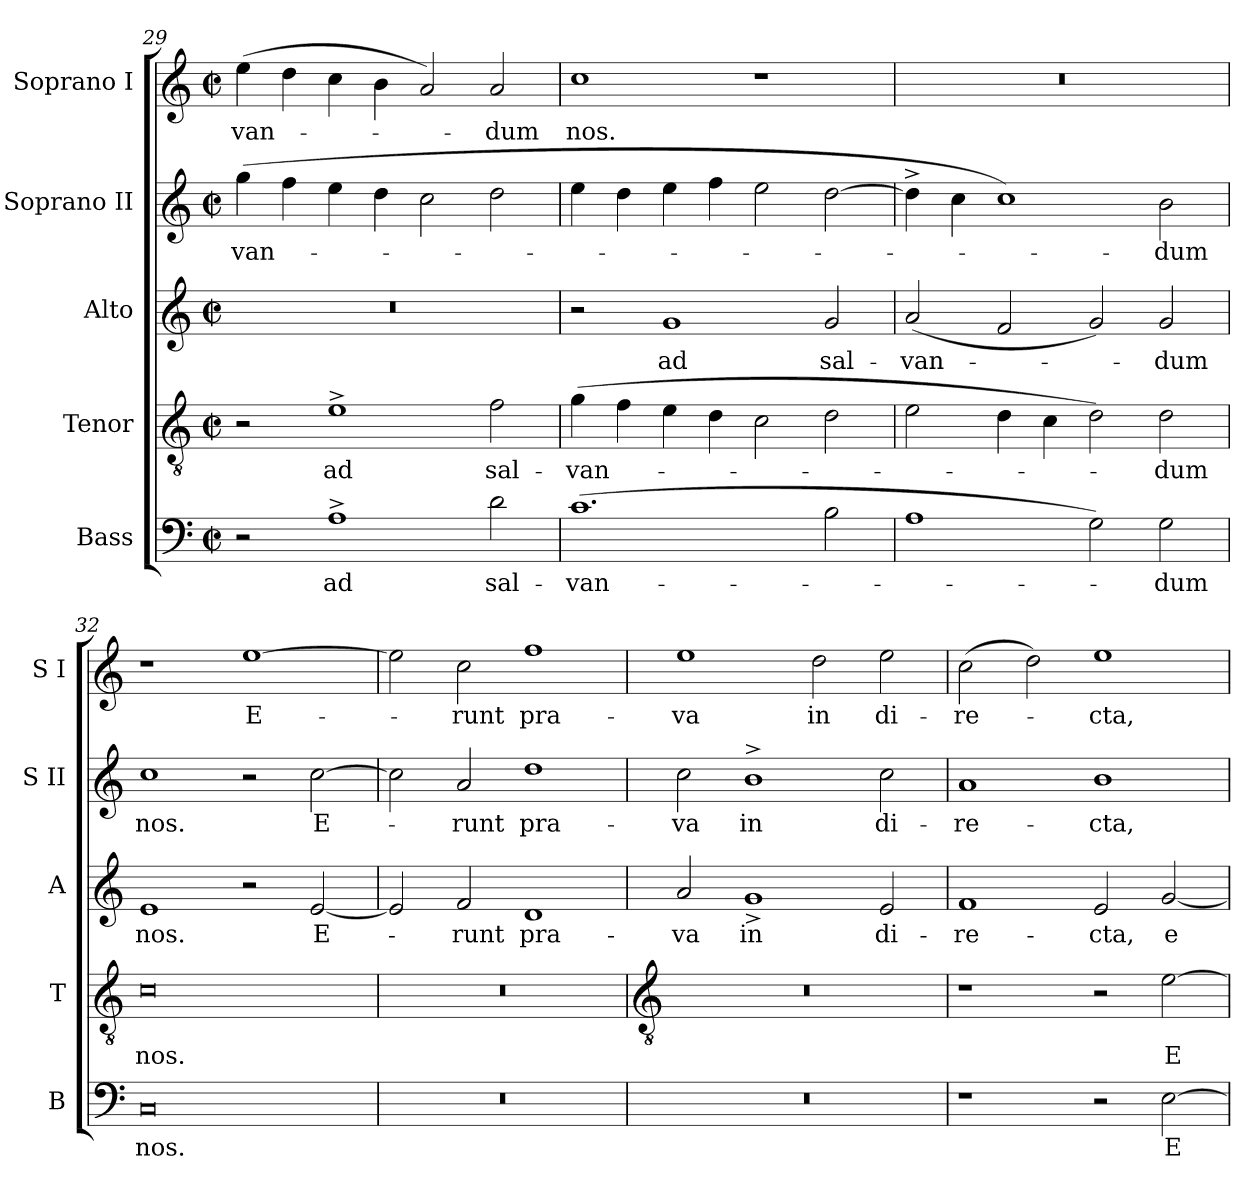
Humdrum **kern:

**kern	**text	**kern	**text	**kern	**text	**kern	**text	**kern	**text
*part5	*part5	*part4	*part4	*part3	*part3	*part2	*part2	*part1	*part1
*staff5	*staff5	*staff4	*staff4	*staff3	*staff3	*staff2	*staff2	*staff1	*staff1
*I"Bass	*	*I"Tenor	*	*I"Alto	*	*I"Soprano II	*	*I"Soprano I	*
*I'B	*	*I'T	*	*I'A	*	*I'S II	*	*I'S I	*
*clefF4	*	*clefGv2	*	*clefG2	*	*clefG2	*	*clefG2	*
*k[]	*	*k[]	*	*k[]	*	*k[]	*	*k[]	*
*C:	*	*C:	*	*C:	*	*C:	*	*C:	*
*M4/2	*	*M4/2	*	*M4/2	*	*M4/2	*	*M4/2	*
*met(c|)	*	*met(c|)	*	*met(c|)	*	*met(c|)	*	*met(c|)	*
=29	=29	=29	=29	=29	=29	=29	=29	=29	=29
!	!	!	!	!	!	!	!LO:LY:b	!	!LO:LY:b
2r	.	2r	.	0r	.	(>4gg	-van-	(>4ee	-van-
.	.	.	.	.	.	4ff	.	4dd	.
!	!LO:LY:b	!	!LO:LY:b	!	!	!	!	!	!
1A^	ad	1e^	ad	.	.	4ee	.	4cc	.
.	.	.	.	.	.	4dd	.	4b	.
.	.	.	.	.	.	2cc	.	2a)	.
!	!LO:LY:b	!	!LO:LY:b	!	!	!	!	!	!LO:LY:b
2d	sal-	2f	sal-	.	.	2dd	.	2a	dum
=30	=30	=30	=30	=30	=30	=30	=30	=30	=30
!	!LO:LY:b	!	!LO:LY:b	!	!	!	!	!	!LO:LY:b
(>1.c	-van-	(>4g	-van-	2r	.	4ee	.	1cc	nos.
.	.	4f	.	.	.	4dd	.	.	.
!	!	!	!	!	!LO:LY:b	!	!	!	!
.	.	4e	.	1g	ad	4ee	.	.	.
.	.	4d	.	.	.	4ff	.	.	.
.	.	2c	.	.	.	2ee	.	1r	.
!	!	!	!	!	!LO:LY:b	!	!	!	!
2B	.	2d	.	2g	sal-	[2dd	.	.	.
=31	=31	=31	=31	=31	=31	=31	=31	=31	=31
!	!	!	!	!	!LO:LY:b	!	!	!	!
1A	.	2e	.	(<2a	-van-	4dd^]	.	0r	.
.	.	.	.	.	.	4cc	.	.	.
.	.	4d	.	2f	.	1cc)	.	.	.
.	.	4c	.	.	.	.	.	.	.
2G)	.	2d)	.	2g)	.	.	.	.	.
!	!LO:LY:b	!	!LO:LY:b	!	!LO:LY:b	!	!LO:LY:b	!	!
2G	dum	2d	dum	2g	dum	2b	dum	.	.
=32	=32	=32	=32	=32	=32	=32	=32	=32	=32
!	!LO:LY:b	!	!LO:LY:b	!	!LO:LY:b	!	!LO:LY:b	!	!
0C	nos.	0c	nos.	1e	nos.	1cc	nos.	1r	.
!	!	!	!	!	!	!	!	!	!LO:LY:b
.	.	.	.	2r	.	2r	.	[1ee	E-
!	!	!	!	!	!LO:LY:b	!	!LO:LY:b	!	!
.	.	.	.	[2e	E-	[2cc	E-	.	.
=33	=33	=33	=33	=33	=33	=33	=33	=33	=33
0r	.	0r	.	2e]	.	2cc]	.	2ee]	.
!	!	!	!	!	!LO:LY:b	!	!LO:LY:b	!	!LO:LY:b
.	.	.	.	2f	runt	2a	runt	2cc	runt
!	!	!	!	!	!LO:LY:b	!	!LO:LY:b	!	!LO:LY:b
.	.	.	.	1d	pra-	1dd	pra-	1ff	pra-
!!LO:LB:g=z
=34	=34	=34	=34	=34	=34	=34	=34	=34	=34
*	*	*clefGv2	*	*	*	*	*	*	*
!	!	!	!	!	!LO:LY:b	!	!LO:LY:b	!	!LO:LY:b
0r	.	0r	.	2a	-va	2cc	-va	1ee	-va
!	!	!	!	!	!LO:LY:b	!	!LO:LY:b	!	!
.	.	.	.	1g^	in	1b^	in	.	.
!	!	!	!	!	!	!	!	!	!LO:LY:b
.	.	.	.	.	.	.	.	2dd	in
!	!	!	!	!	!LO:LY:b	!	!LO:LY:b	!	!LO:LY:b
.	.	.	.	2e	di-	2cc	di-	2ee	di-
=35	=35	=35	=35	=35	=35	=35	=35	=35	=35
!	!	!	!	!	!LO:LY:b	!	!LO:LY:b	!	!LO:LY:b
1r	.	1r	.	1f	-re-	1a	-re-	(>2cc	-re-
.	.	.	.	.	.	.	.	2dd)	.
!	!	!	!	!	!LO:LY:b	!	!LO:LY:b	!	!LO:LY:b
2r	.	2r	.	2e	-cta,	1b	-cta,	1ee	cta,
!	!LO:LY:b	!	!LO:LY:b	!	!LO:LY:b	!	!	!	!
[2E	E-	[2e	E-	[2g	e-	.	.	.	.
=	=	=	=	=	=	=	=	=	=
*-	*-	*-	*-	*-	*-	*-	*-	*-	*-
